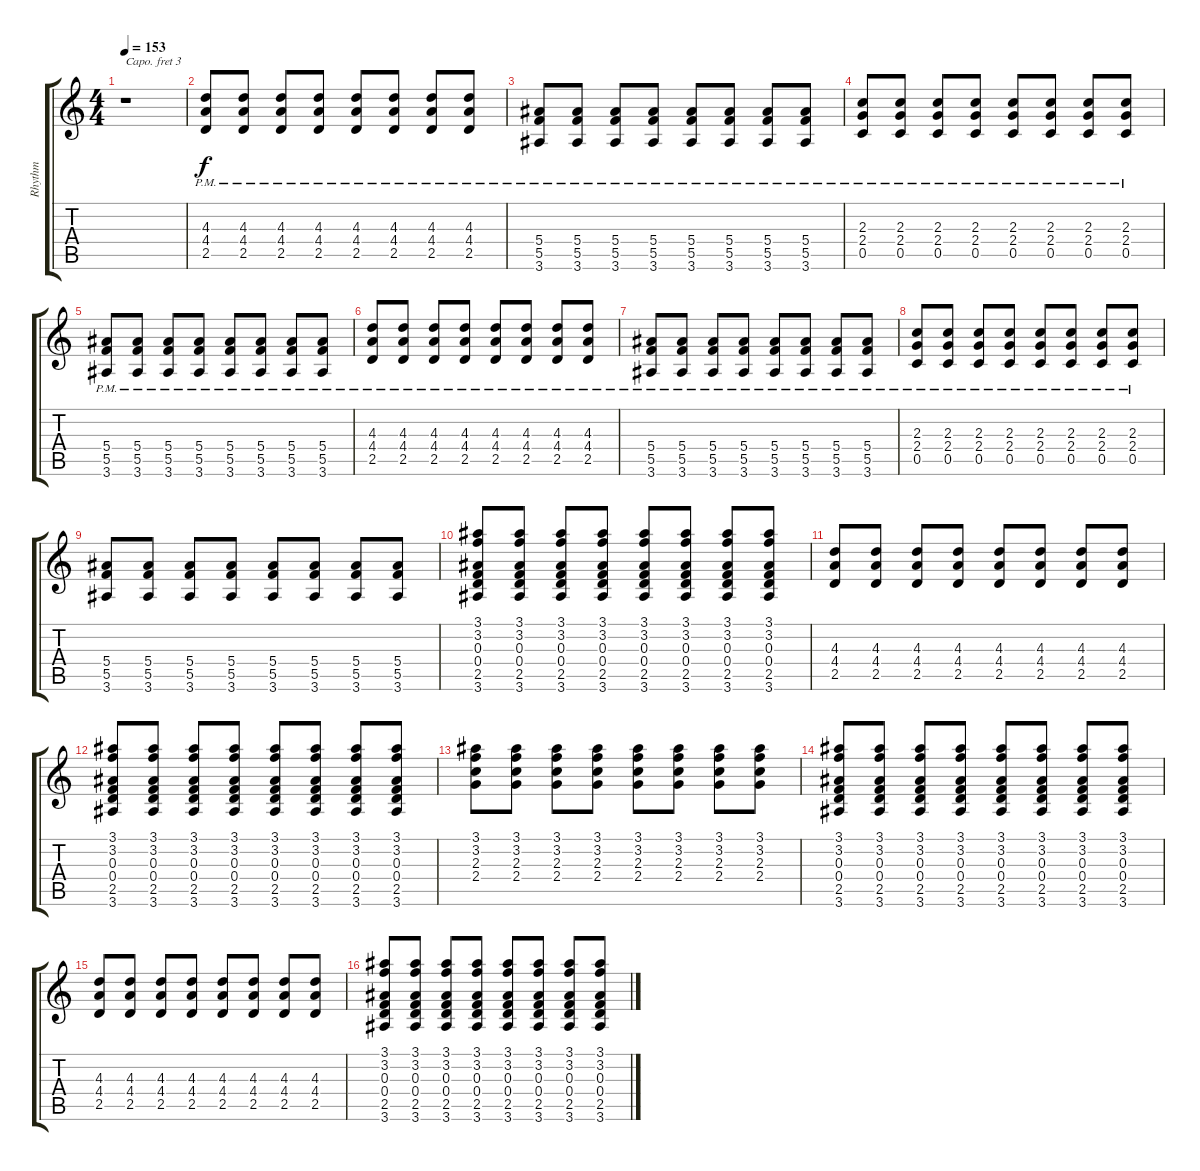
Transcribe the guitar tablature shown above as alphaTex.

\track ("Rhythm" "Rhythm") {instrument overdrivenguitar}
\staff {score tabs}
\capo 3
\tuning (E4 B3 G3 D3 A2 E2) {hide}
\ts (4 4)
\tempo 153
\clef g2
\ks c
r.1{dy f} |
(4.3{pm} 4.4{pm} 2.5{pm}).8 (4.3{pm} 4.4{pm} 2.5{pm}).8 (4.3{pm} 4.4{pm} 2.5{pm}).8 (4.3{pm} 4.4{pm} 2.5{pm}).8 (4.3{pm} 4.4{pm} 2.5{pm}).8 (4.3{pm} 4.4{pm} 2.5{pm}).8 (4.3{pm} 4.4{pm} 2.5{pm}).8 (4.3{pm} 4.4{pm} 2.5{pm}).8 |
(5.4{pm} 5.5{pm} 3.6{pm}).8 (5.4{pm} 5.5{pm} 3.6{pm}).8 (5.4{pm} 5.5{pm} 3.6{pm}).8 (5.4{pm} 5.5{pm} 3.6{pm}).8 (5.4{pm} 5.5{pm} 3.6{pm}).8 (5.4{pm} 5.5{pm} 3.6{pm}).8 (5.4{pm} 5.5{pm} 3.6{pm}).8 (5.4{pm} 5.5{pm} 3.6{pm}).8 |
(2.3{pm} 2.4{pm} 0.5{pm}).8 (2.3{pm} 2.4{pm} 0.5{pm}).8 (2.3{pm} 2.4{pm} 0.5{pm}).8 (2.3{pm} 2.4{pm} 0.5{pm}).8 (2.3{pm} 2.4{pm} 0.5{pm}).8 (2.3{pm} 2.4{pm} 0.5{pm}).8 (2.3{pm} 2.4{pm} 0.5{pm}).8 (2.3{pm} 2.4{pm} 0.5{pm}).8 |
(5.4{pm} 5.5{pm} 3.6{pm}).8 (5.4{pm} 5.5{pm} 3.6{pm}).8 (5.4{pm} 5.5{pm} 3.6{pm}).8 (5.4{pm} 5.5{pm} 3.6{pm}).8 (5.4{pm} 5.5{pm} 3.6{pm}).8 (5.4{pm} 5.5{pm} 3.6{pm}).8 (5.4{pm} 5.5{pm} 3.6{pm}).8 (5.4{pm} 5.5{pm} 3.6{pm}).8 |
(4.3{pm} 4.4{pm} 2.5{pm}).8 (4.3{pm} 4.4{pm} 2.5{pm}).8 (4.3{pm} 4.4{pm} 2.5{pm}).8 (4.3{pm} 4.4{pm} 2.5{pm}).8 (4.3{pm} 4.4{pm} 2.5{pm}).8 (4.3{pm} 4.4{pm} 2.5{pm}).8 (4.3{pm} 4.4{pm} 2.5{pm}).8 (4.3{pm} 4.4{pm} 2.5{pm}).8 |
(5.4{pm} 5.5{pm} 3.6{pm}).8 (5.4{pm} 5.5{pm} 3.6{pm}).8 (5.4{pm} 5.5{pm} 3.6{pm}).8 (5.4{pm} 5.5{pm} 3.6{pm}).8 (5.4{pm} 5.5{pm} 3.6{pm}).8 (5.4{pm} 5.5{pm} 3.6{pm}).8 (5.4{pm} 5.5{pm} 3.6{pm}).8 (5.4{pm} 5.5{pm} 3.6{pm}).8 |
(2.3{pm} 2.4{pm} 0.5{pm}).8 (2.3{pm} 2.4{pm} 0.5{pm}).8 (2.3{pm} 2.4{pm} 0.5{pm}).8 (2.3{pm} 2.4{pm} 0.5{pm}).8 (2.3{pm} 2.4{pm} 0.5{pm}).8 (2.3{pm} 2.4{pm} 0.5{pm}).8 (2.3{pm} 2.4{pm} 0.5{pm}).8 (2.3{pm} 2.4{pm} 0.5{pm}).8 |
(5.4 5.5 3.6).8 (5.4 5.5 3.6).8 (5.4 5.5 3.6).8 (5.4 5.5 3.6).8 (5.4 5.5 3.6).8 (5.4 5.5 3.6).8 (5.4 5.5 3.6).8 (5.4 5.5 3.6).8 |
(3.1 3.2 0.3 0.4 2.5 3.6).8 (3.1 3.2 0.3 0.4 2.5 3.6).8 (3.1 3.2 0.3 0.4 2.5 3.6).8 (3.1 3.2 0.3 0.4 2.5 3.6).8 (3.1 3.2 0.3 0.4 2.5 3.6).8 (3.1 3.2 0.3 0.4 2.5 3.6).8 (3.1 3.2 0.3 0.4 2.5 3.6).8 (3.1 3.2 0.3 0.4 2.5 3.6).8 |
(4.3 4.4 2.5).8 (4.3 4.4 2.5).8 (4.3 4.4 2.5).8 (4.3 4.4 2.5).8 (4.3 4.4 2.5).8 (4.3 4.4 2.5).8 (4.3 4.4 2.5).8 (4.3 4.4 2.5).8 |
(3.1 3.2 0.3 0.4 2.5 3.6).8 (3.1 3.2 0.3 0.4 2.5 3.6).8 (3.1 3.2 0.3 0.4 2.5 3.6).8 (3.1 3.2 0.3 0.4 2.5 3.6).8 (3.1 3.2 0.3 0.4 2.5 3.6).8 (3.1 3.2 0.3 0.4 2.5 3.6).8 (3.1 3.2 0.3 0.4 2.5 3.6).8 (3.1 3.2 0.3 0.4 2.5 3.6).8 |
(3.1 3.2 2.3 2.4).8 (3.1 3.2 2.3 2.4).8 (3.1 3.2 2.3 2.4).8 (3.1 3.2 2.3 2.4).8 (3.1 3.2 2.3 2.4).8 (3.1 3.2 2.3 2.4).8 (3.1 3.2 2.3 2.4).8 (3.1 3.2 2.3 2.4).8 |
(3.1 3.2 0.3 0.4 2.5 3.6).8 (3.1 3.2 0.3 0.4 2.5 3.6).8 (3.1 3.2 0.3 0.4 2.5 3.6).8 (3.1 3.2 0.3 0.4 2.5 3.6).8 (3.1 3.2 0.3 0.4 2.5 3.6).8 (3.1 3.2 0.3 0.4 2.5 3.6).8 (3.1 3.2 0.3 0.4 2.5 3.6).8 (3.1 3.2 0.3 0.4 2.5 3.6).8 |
(4.3 4.4 2.5).8 (4.3 4.4 2.5).8 (4.3 4.4 2.5).8 (4.3 4.4 2.5).8 (4.3 4.4 2.5).8 (4.3 4.4 2.5).8 (4.3 4.4 2.5).8 (4.3 4.4 2.5).8 |
(3.1 3.2 0.3 0.4 2.5 3.6).8 (3.1 3.2 0.3 0.4 2.5 3.6).8 (3.1 3.2 0.3 0.4 2.5 3.6).8 (3.1 3.2 0.3 0.4 2.5 3.6).8 (3.1 3.2 0.3 0.4 2.5 3.6).8 (3.1 3.2 0.3 0.4 2.5 3.6).8 (3.1 3.2 0.3 0.4 2.5 3.6).8 (3.1 3.2 0.3 0.4 2.5 3.6).8
